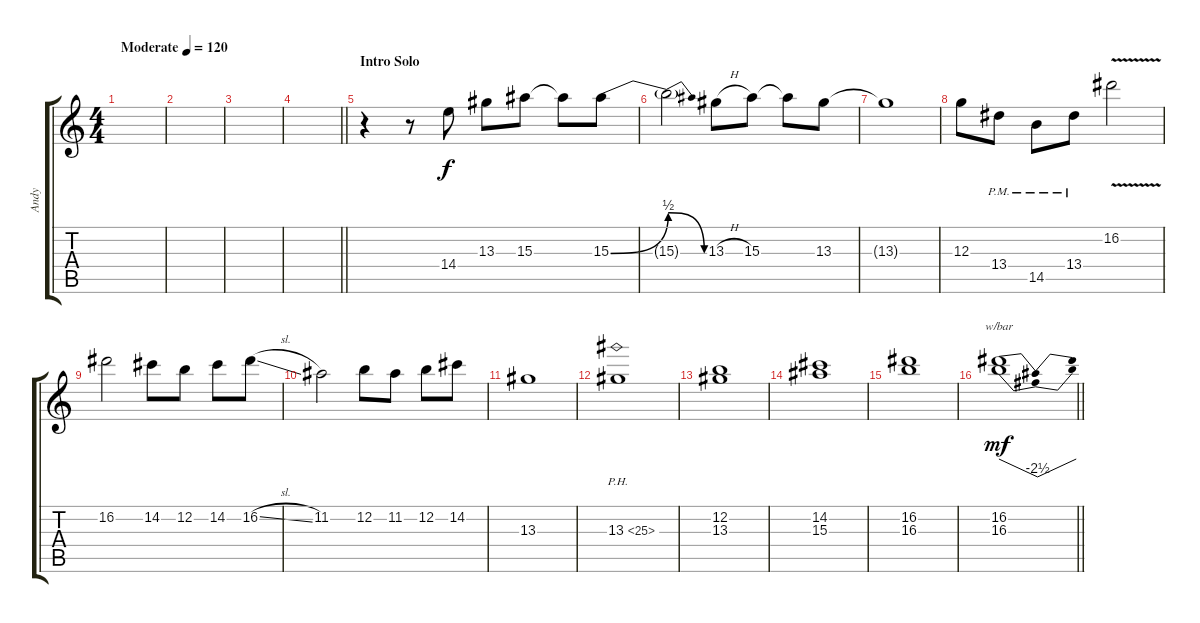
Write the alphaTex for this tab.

\track ("Andy" "Andy") {instrument distortionguitar}
\staff {score tabs}
\tuning (E4 B3 G3 D3 A2 E2) {hide}
\ts (4 4)
\tempo (120 "Moderate")
\clef g2
\ks c
|
|
|
\barLineRight lightlight
|
\section ("" "Intro Solo")
r.4 r.8 14.4.8 13.3.8 15.3.8 15.3{t}.8 15.3{be (bend 0 0 60 2)}.8 |
15.3{be (release 0 2 60 0) t}.2 13.3{h}.8 15.3.8 15.3{t}.8 13.3.8 |
13.3{t}.1 |
12.3.8 13.4{pm}.8 14.5{pm}.8 13.4{pm}.8 16.2{v}.2 |
16.2.2 14.2.8 12.2.8 14.2.8 16.2{sl}.8 |
11.2.2 12.2.8 11.2.8 12.2.8 14.2.8 |
13.3.1 |
13.3{ph 12}.1 |
(12.2 13.3).1 |
(14.2 15.3).1 |
(16.2 16.3).1 |
\barLineRight lightlight
(16.2 16.3).1{tbe (dip default 0 0 30 -10 60 0) dy mf}
